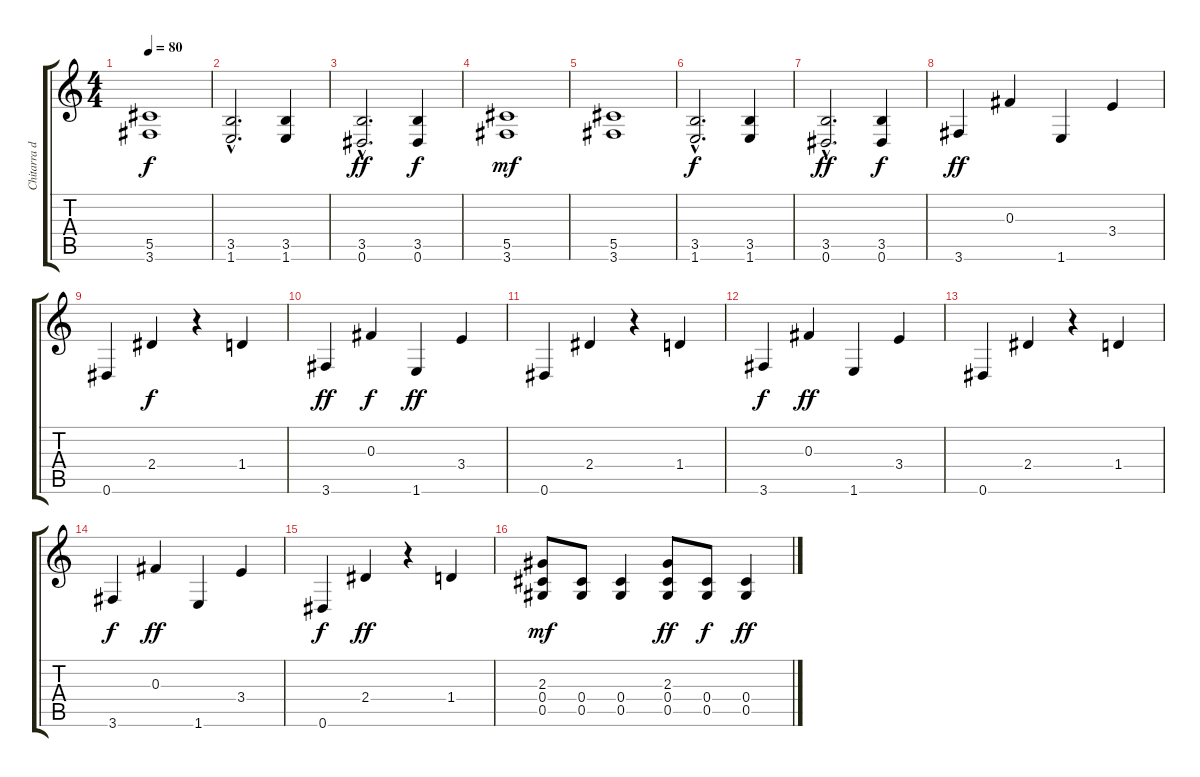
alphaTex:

\track ("Chitarra distorta" "Chitarra d") {instrument distortionguitar}
\staff {score tabs}
\tuning (Eb4 Bb3 Gb3 Db3 Ab2 Eb2) {hide}
\ts (4 4)
\tempo 80
\clef g2
\ks c
(5.5 3.6).1{dy f} |
(3.5{hac} 1.6{hac}).2{d} (3.5 1.6).4 |
(3.5{hac} 0.6{hac}).2{d dy ff} (3.5 0.6).4{dy f} |
(5.5 3.6).1{dy mf} |
(5.5 3.6).1 |
(3.5{hac} 1.6{hac}).2{d dy f} (3.5 1.6).4 |
(3.5{hac} 0.6{hac}).2{d dy ff} (3.5 0.6).4{dy f} |
3.6.4{dy ff} 0.3.4 1.6.4 3.4.4 |
0.6.4 2.4.4{dy f} r.4 1.4.4 |
3.6.4{dy ff} 0.3.4{dy f} 1.6.4{dy ff} 3.4.4 |
0.6.4 2.4.4 r.4 1.4.4 |
3.6.4{dy f} 0.3.4{dy ff} 1.6.4 3.4.4 |
0.6.4 2.4.4 r.4 1.4.4 |
3.6.4{dy f} 0.3.4{dy ff} 1.6.4 3.4.4 |
0.6.4{dy f} 2.4.4{dy ff} r.4 1.4.4 |
(2.3 0.4 0.5).8{dy mf} (0.4 0.5).8 (0.4 0.5).4 (2.3 0.4 0.5).8{dy ff} (0.4 0.5).8{dy f} (0.4 0.5).4{dy ff}
